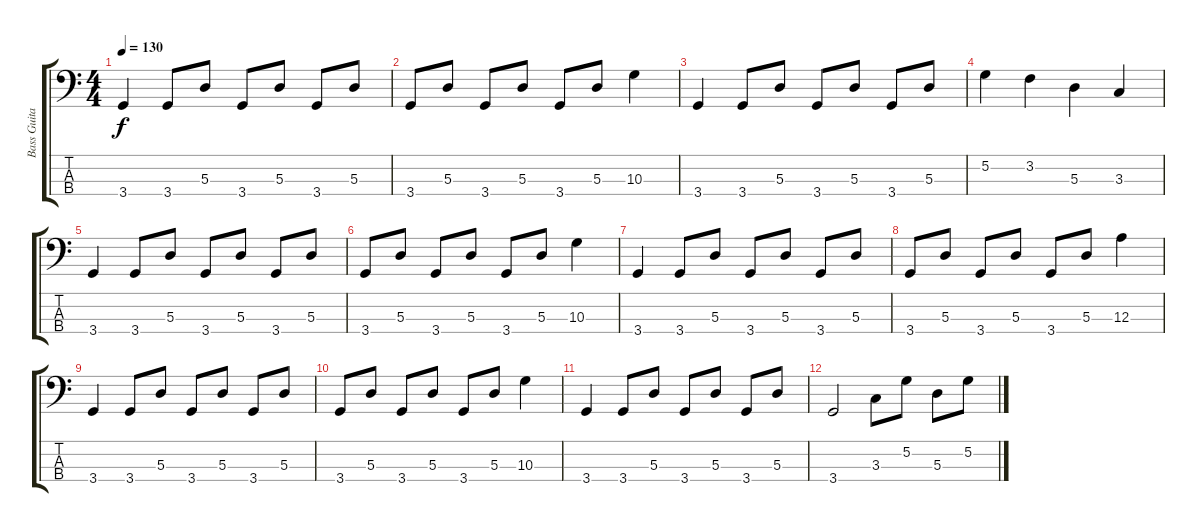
\track ("Bass Guitar" "Bass Guita") {instrument electricbasspick}
\staff {score tabs}
\tuning (G2 D2 A1 E1) {hide}
\ts (4 4)
\tempo 130
\clef f4
\ks c
3.4.4{dy f} 3.4.8 5.3.8 3.4.8 5.3.8 3.4.8 5.3.8 |
3.4.8 5.3.8 3.4.8 5.3.8 3.4.8 5.3.8 10.3.4 |
3.4.4 3.4.8 5.3.8 3.4.8 5.3.8 3.4.8 5.3.8 |
5.2.4 3.2.4 5.3.4 3.3.4 |
3.4.4 3.4.8 5.3.8 3.4.8 5.3.8 3.4.8 5.3.8 |
3.4.8 5.3.8 3.4.8 5.3.8 3.4.8 5.3.8 10.3.4 |
3.4.4 3.4.8 5.3.8 3.4.8 5.3.8 3.4.8 5.3.8 |
3.4.8 5.3.8 3.4.8 5.3.8 3.4.8 5.3.8 12.3.4 |
3.4.4 3.4.8 5.3.8 3.4.8 5.3.8 3.4.8 5.3.8 |
3.4.8 5.3.8 3.4.8 5.3.8 3.4.8 5.3.8 10.3.4 |
3.4.4 3.4.8 5.3.8 3.4.8 5.3.8 3.4.8 5.3.8 |
3.4.2 3.3.8 5.2.8 5.3.8 5.2.8
